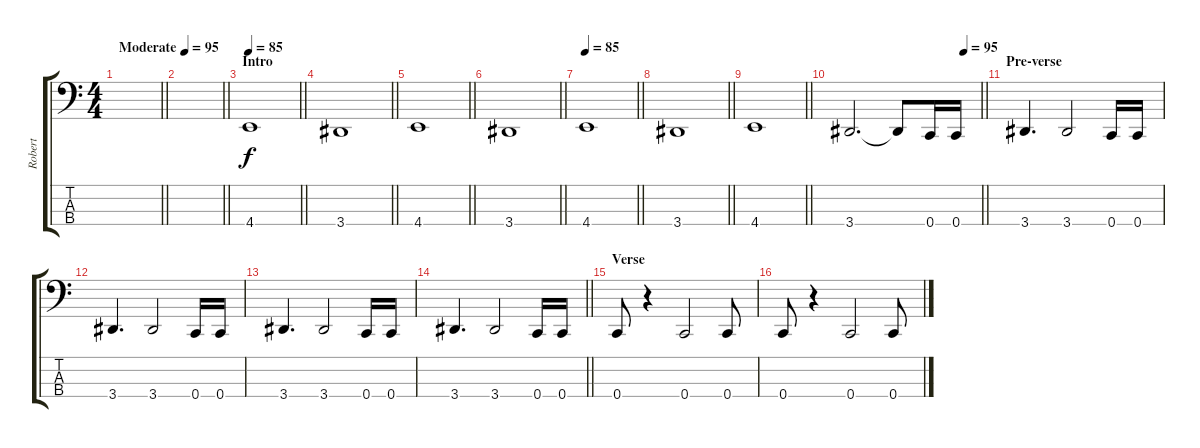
\track ("Robert" "Robert") {instrument electricbassfinger}
\staff {score tabs}
\tuning (F2 C2 G1 C1) {hide}
\ts (4 4)
\tempo (95 "Moderate")
\clef f4
\barLineRight lightlight
\ks c
|
\barLineRight lightlight
|
\section ("" "Intro")
\tempo 85
\barLineRight lightlight
4.4.1 |
\barLineRight lightlight
3.4.1 |
\barLineRight lightlight
4.4.1 |
\barLineRight lightlight
3.4.1 |
\tempo 85
\barLineRight lightlight
4.4.1 |
\barLineRight lightlight
3.4.1 |
\barLineRight lightlight
4.4.1 |
\tempo (95 0.875)
\barLineRight lightlight
3.4.2{d} 3.4{t}.8 0.4.16 0.4.16 |
\section ("" "Pre-verse")
3.4.4{d} 3.4.2 0.4.16 0.4.16 |
3.4.4{d} 3.4.2 0.4.16 0.4.16 |
3.4.4{d} 3.4.2 0.4.16 0.4.16 |
\barLineRight lightlight
3.4.4{d} 3.4.2 0.4.16 0.4.16 |
\section ("" "Verse")
0.4.8 r.4 0.4.2 0.4.8 |
0.4.8 r.4 0.4.2 0.4.8
